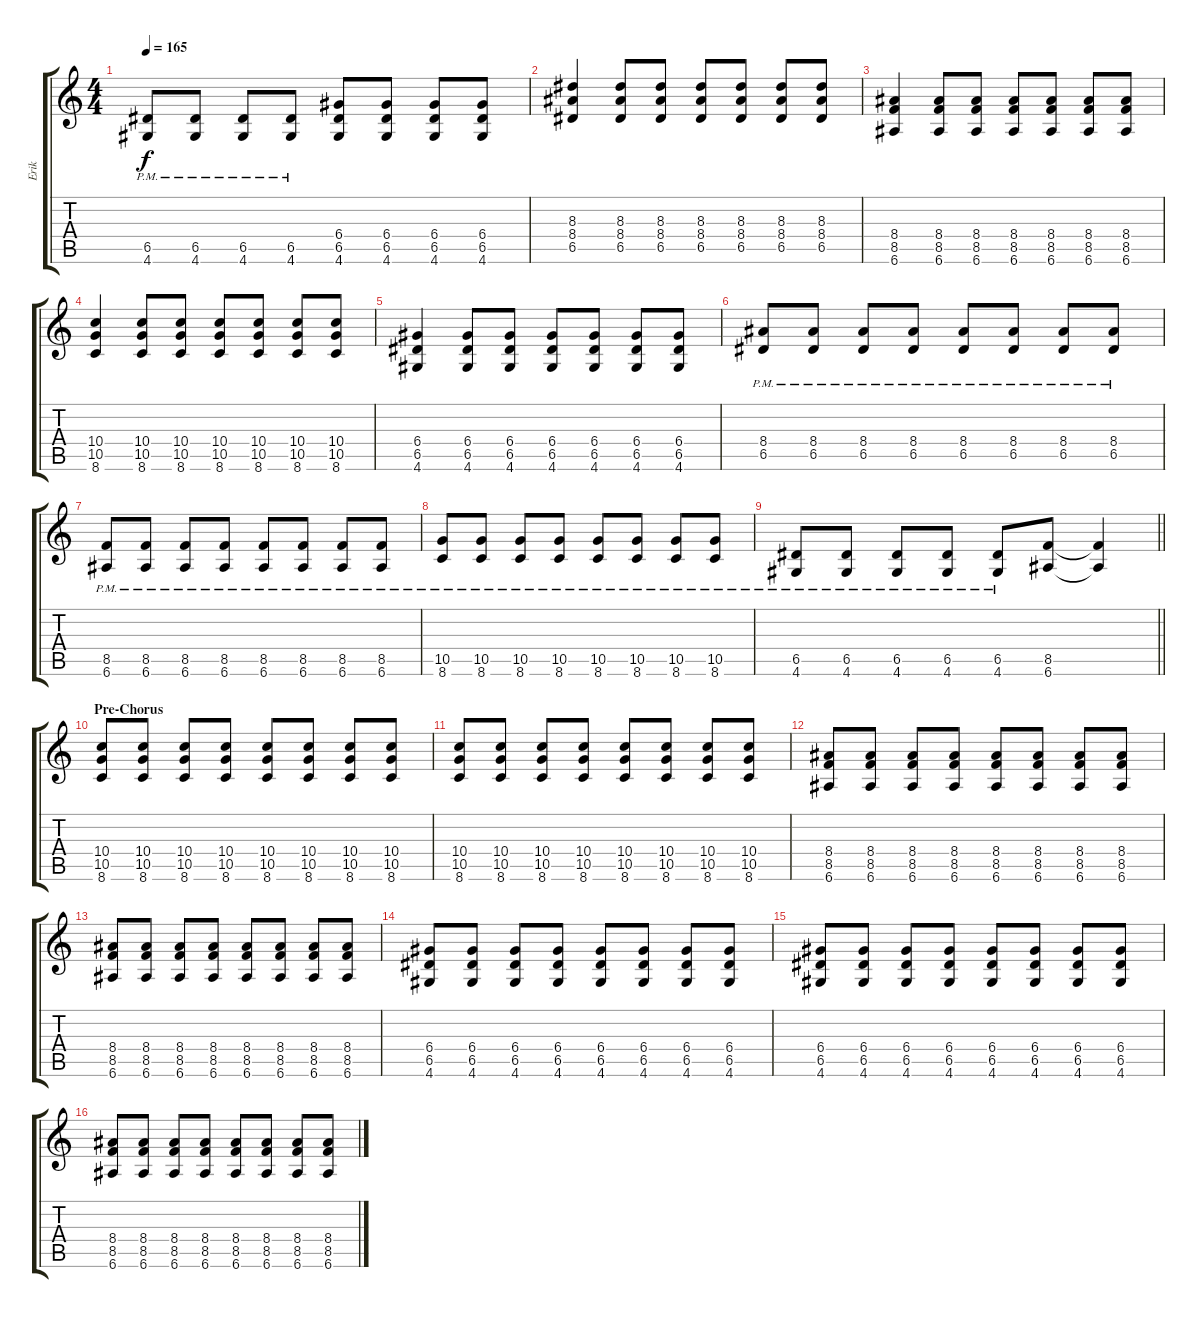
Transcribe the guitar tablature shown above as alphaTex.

\track ("Erik" "Erik") {instrument distortionguitar}
\staff {score tabs}
\tuning (E4 B3 G3 D3 A2 E2) {hide}
\ts (4 4)
\tempo 165
\clef g2
\ks c
(6.5{pm} 4.6{pm}).8{dy f} (6.5{pm} 4.6{pm}).8 (6.5{pm} 4.6{pm}).8 (6.5{pm} 4.6{pm}).8 (6.4 6.5 4.6).8 (6.4 6.5 4.6).8 (6.4 6.5 4.6).8 (6.4 6.5 4.6).8 |
(8.3 8.4 6.5).4 (8.3 8.4 6.5).8 (8.3 8.4 6.5).8 (8.3 8.4 6.5).8 (8.3 8.4 6.5).8 (8.3 8.4 6.5).8 (8.3 8.4 6.5).8 |
(8.4 8.5 6.6).4 (8.4 8.5 6.6).8 (8.4 8.5 6.6).8 (8.4 8.5 6.6).8 (8.4 8.5 6.6).8 (8.4 8.5 6.6).8 (8.4 8.5 6.6).8 |
(10.4 10.5 8.6).4 (10.4 10.5 8.6).8 (10.4 10.5 8.6).8 (10.4 10.5 8.6).8 (10.4 10.5 8.6).8 (10.4 10.5 8.6).8 (10.4 10.5 8.6).8 |
(6.4 6.5 4.6).4 (6.4 6.5 4.6).8 (6.4 6.5 4.6).8 (6.4 6.5 4.6).8 (6.4 6.5 4.6).8 (6.4 6.5 4.6).8 (6.4 6.5 4.6).8 |
(8.4{pm} 6.5{pm}).8 (8.4{pm} 6.5{pm}).8 (8.4{pm} 6.5{pm}).8 (8.4{pm} 6.5{pm}).8 (8.4{pm} 6.5{pm}).8 (8.4{pm} 6.5{pm}).8 (8.4{pm} 6.5{pm}).8 (8.4{pm} 6.5{pm}).8 |
(8.5{pm} 6.6{pm}).8 (8.5{pm} 6.6{pm}).8 (8.5{pm} 6.6{pm}).8 (8.5{pm} 6.6{pm}).8 (8.5{pm} 6.6{pm}).8 (8.5{pm} 6.6{pm}).8 (8.5{pm} 6.6{pm}).8 (8.5{pm} 6.6{pm}).8 |
(10.5{pm} 8.6{pm}).8 (10.5{pm} 8.6{pm}).8 (10.5{pm} 8.6{pm}).8 (10.5{pm} 8.6{pm}).8 (10.5{pm} 8.6{pm}).8 (10.5{pm} 8.6{pm}).8 (10.5{pm} 8.6{pm}).8 (10.5{pm} 8.6{pm}).8 |
\barLineRight lightlight
(6.5{pm} 4.6{pm}).8 (6.5{pm} 4.6{pm}).8 (6.5{pm} 4.6{pm}).8 (6.5{pm} 4.6{pm}).8 (6.5{pm} 4.6{pm}).8 (8.5 6.6).8 (8.5{t} 6.6{t}).4 |
\section ("" "Pre-Chorus")
(10.4 10.5 8.6).8 (10.4 10.5 8.6).8 (10.4 10.5 8.6).8 (10.4 10.5 8.6).8 (10.4 10.5 8.6).8 (10.4 10.5 8.6).8 (10.4 10.5 8.6).8 (10.4 10.5 8.6).8 |
(10.4 10.5 8.6).8 (10.4 10.5 8.6).8 (10.4 10.5 8.6).8 (10.4 10.5 8.6).8 (10.4 10.5 8.6).8 (10.4 10.5 8.6).8 (10.4 10.5 8.6).8 (10.4 10.5 8.6).8 |
(8.4 8.5 6.6).8 (8.4 8.5 6.6).8 (8.4 8.5 6.6).8 (8.4 8.5 6.6).8 (8.4 8.5 6.6).8 (8.4 8.5 6.6).8 (8.4 8.5 6.6).8 (8.4 8.5 6.6).8 |
(8.4 8.5 6.6).8 (8.4 8.5 6.6).8 (8.4 8.5 6.6).8 (8.4 8.5 6.6).8 (8.4 8.5 6.6).8 (8.4 8.5 6.6).8 (8.4 8.5 6.6).8 (8.4 8.5 6.6).8 |
(6.4 6.5 4.6).8 (6.4 6.5 4.6).8 (6.4 6.5 4.6).8 (6.4 6.5 4.6).8 (6.4 6.5 4.6).8 (6.4 6.5 4.6).8 (6.4 6.5 4.6).8 (6.4 6.5 4.6).8 |
(6.4 6.5 4.6).8 (6.4 6.5 4.6).8 (6.4 6.5 4.6).8 (6.4 6.5 4.6).8 (6.4 6.5 4.6).8 (6.4 6.5 4.6).8 (6.4 6.5 4.6).8 (6.4 6.5 4.6).8 |
(8.4 8.5 6.6).8 (8.4 8.5 6.6).8 (8.4 8.5 6.6).8 (8.4 8.5 6.6).8 (8.4 8.5 6.6).8 (8.4 8.5 6.6).8 (8.4 8.5 6.6).8 (8.4 8.5 6.6).8
